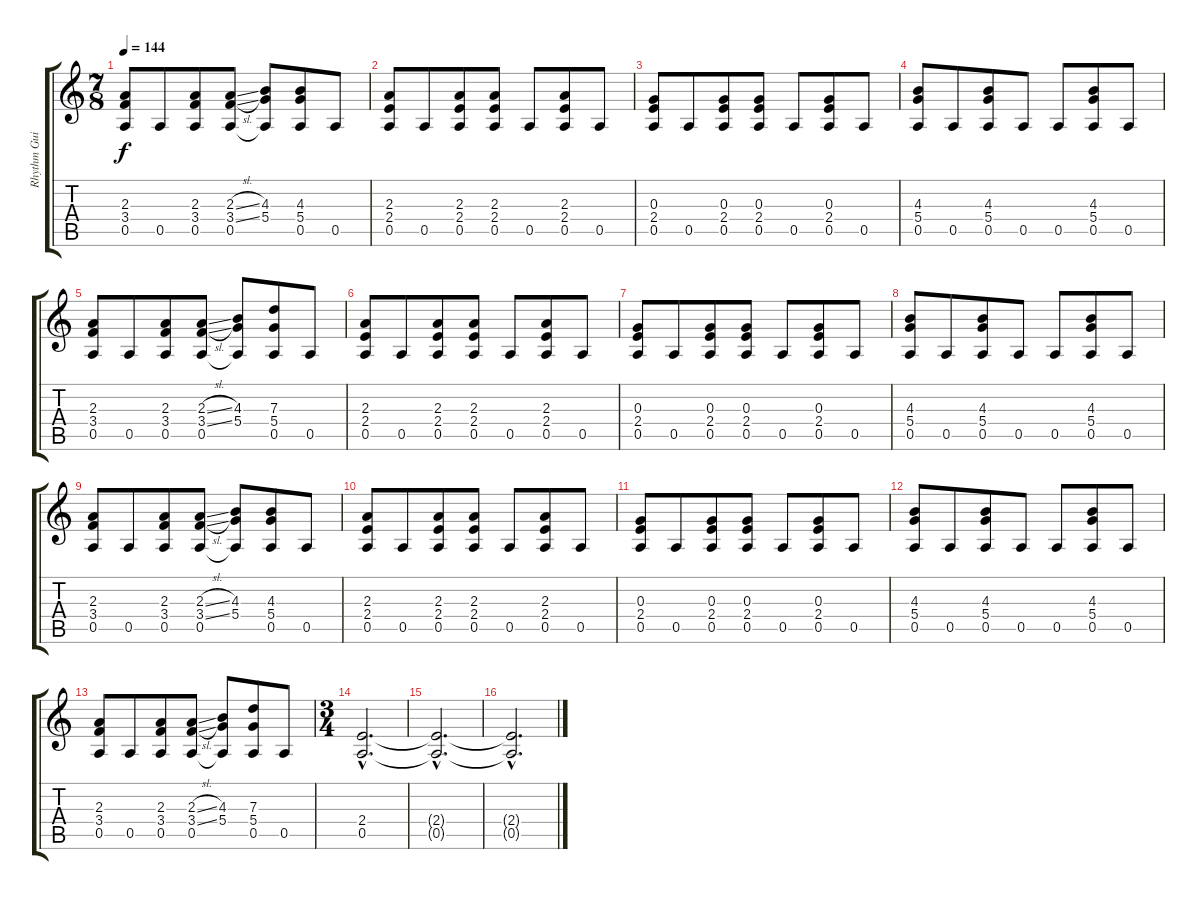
\track ("Rhythm Guitar Left" "Rhythm Gui") {instrument distortionguitar}
\staff {score tabs}
\tuning (E4 B3 G3 D3 A2 E2) {hide}
\ts (7 8)
\tempo 144
\clef g2
\ks c
(2.3 3.4 0.5).8{dy f} 0.5.8 (2.3 3.4 0.5).8 (2.3{sl} 3.4{sl} 0.5).8 (4.3 5.4 0.5{t}).8 (4.3 5.4 0.5).8 0.5.8 |
\section ("" "")
(2.3 2.4 0.5).8 0.5.8 (2.3 2.4 0.5).8 (2.3 2.4 0.5).8 0.5.8 (2.3 2.4 0.5).8 0.5.8 |
(0.3 2.4 0.5).8 0.5.8 (0.3 2.4 0.5).8 (0.3 2.4 0.5).8 0.5.8 (0.3 2.4 0.5).8 0.5.8 |
(4.3 5.4 0.5).8 0.5.8 (4.3 5.4 0.5).8 0.5.8 0.5.8 (4.3 5.4 0.5).8 0.5.8 |
(2.3 3.4 0.5).8 0.5.8 (2.3 3.4 0.5).8 (2.3{sl} 3.4{sl} 0.5).8 (4.3 5.4 0.5{t}).8 (7.3 5.4 0.5).8 0.5.8 |
(2.3 2.4 0.5).8 0.5.8 (2.3 2.4 0.5).8 (2.3 2.4 0.5).8 0.5.8 (2.3 2.4 0.5).8 0.5.8 |
(0.3 2.4 0.5).8 0.5.8 (0.3 2.4 0.5).8 (0.3 2.4 0.5).8 0.5.8 (0.3 2.4 0.5).8 0.5.8 |
(4.3 5.4 0.5).8 0.5.8 (4.3 5.4 0.5).8 0.5.8 0.5.8 (4.3 5.4 0.5).8 0.5.8 |
(2.3 3.4 0.5).8 0.5.8 (2.3 3.4 0.5).8 (2.3{sl} 3.4{sl} 0.5).8 (4.3 5.4 0.5{t}).8 (4.3 5.4 0.5).8 0.5.8 |
(2.3 2.4 0.5).8 0.5.8 (2.3 2.4 0.5).8 (2.3 2.4 0.5).8 0.5.8 (2.3 2.4 0.5).8 0.5.8 |
(0.3 2.4 0.5).8 0.5.8 (0.3 2.4 0.5).8 (0.3 2.4 0.5).8 0.5.8 (0.3 2.4 0.5).8 0.5.8 |
(4.3 5.4 0.5).8 0.5.8 (4.3 5.4 0.5).8 0.5.8 0.5.8 (4.3 5.4 0.5).8 0.5.8 |
(2.3 3.4 0.5).8 0.5.8 (2.3 3.4 0.5).8 (2.3{sl} 3.4{sl} 0.5).8 (4.3 5.4 0.5{t}).8 (7.3 5.4 0.5).8 0.5.8 |
\ts (3 4)
\section ("" "")
(2.4{hac} 0.5{hac}).2{d} |
(2.4{hac t} 0.5{hac t}).2{d volume 0} |
(2.4{hac t} 0.5{hac t}).2{d}
